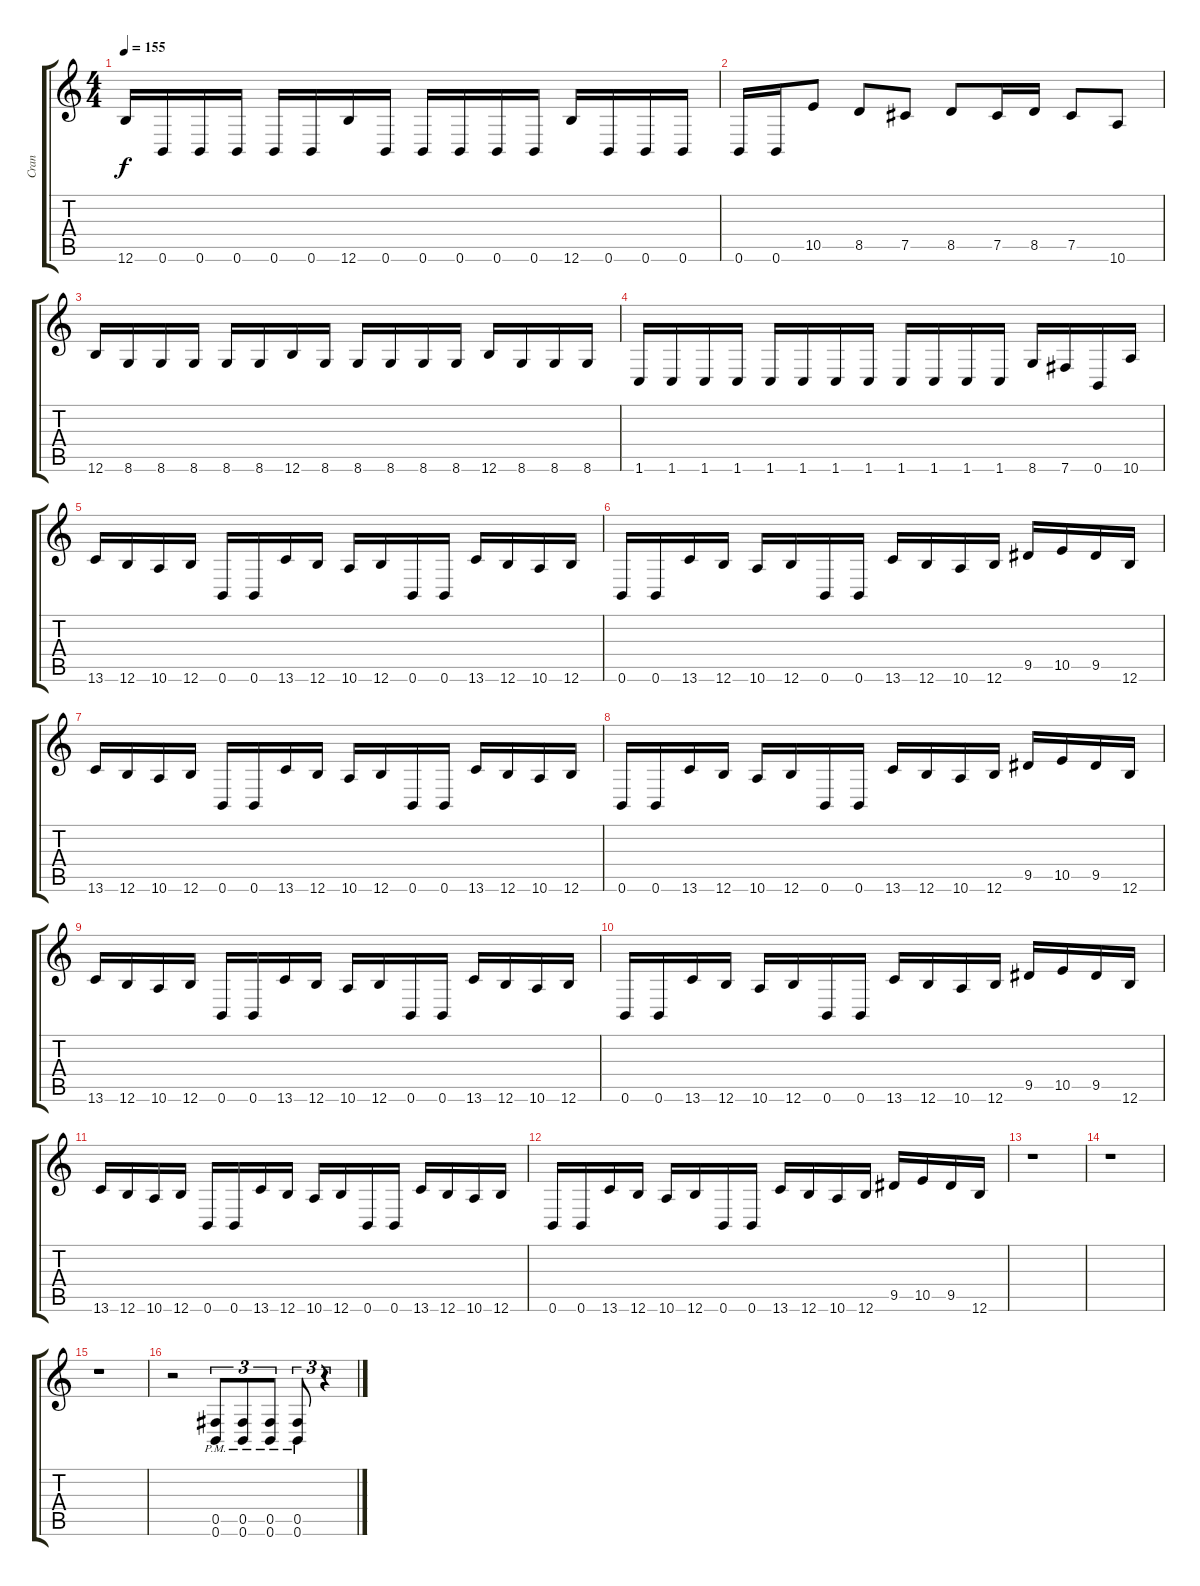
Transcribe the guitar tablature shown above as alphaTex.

\track ("Cran" "Cran") {instrument distortionguitar}
\staff {score tabs}
\tuning (Db4 Ab3 E3 B2 Gb2 B1) {hide}
\ts (4 4)
\tempo 155
\clef g2
\ks c
12.6.16{dy f} 0.6.16 0.6.16 0.6.16 0.6.16 0.6.16 12.6.16 0.6.16 0.6.16 0.6.16 0.6.16 0.6.16 12.6.16 0.6.16 0.6.16 0.6.16 |
0.6.16 0.6.16 10.5.8 8.5.8 7.5.8 8.5.8 7.5.16 8.5.16 7.5.8 10.6.8 |
12.6.16 8.6.16 8.6.16 8.6.16 8.6.16 8.6.16 12.6.16 8.6.16 8.6.16 8.6.16 8.6.16 8.6.16 12.6.16 8.6.16 8.6.16 8.6.16 |
1.6.16 1.6.16 1.6.16 1.6.16 1.6.16 1.6.16 1.6.16 1.6.16 1.6.16 1.6.16 1.6.16 1.6.16 8.6.16 7.6.16 0.6.16 10.6.16 |
13.6.16 12.6.16 10.6.16 12.6.16 0.6.16 0.6.16 13.6.16 12.6.16 10.6.16 12.6.16 0.6.16 0.6.16 13.6.16 12.6.16 10.6.16 12.6.16 |
0.6.16 0.6.16 13.6.16 12.6.16 10.6.16 12.6.16 0.6.16 0.6.16 13.6.16 12.6.16 10.6.16 12.6.16 9.5.16 10.5.16 9.5.16 12.6.16 |
13.6.16 12.6.16 10.6.16 12.6.16 0.6.16 0.6.16 13.6.16 12.6.16 10.6.16 12.6.16 0.6.16 0.6.16 13.6.16 12.6.16 10.6.16 12.6.16 |
0.6.16 0.6.16 13.6.16 12.6.16 10.6.16 12.6.16 0.6.16 0.6.16 13.6.16 12.6.16 10.6.16 12.6.16 9.5.16 10.5.16 9.5.16 12.6.16 |
13.6.16 12.6.16 10.6.16 12.6.16 0.6.16 0.6.16 13.6.16 12.6.16 10.6.16 12.6.16 0.6.16 0.6.16 13.6.16 12.6.16 10.6.16 12.6.16 |
0.6.16 0.6.16 13.6.16 12.6.16 10.6.16 12.6.16 0.6.16 0.6.16 13.6.16 12.6.16 10.6.16 12.6.16 9.5.16 10.5.16 9.5.16 12.6.16 |
13.6.16 12.6.16 10.6.16 12.6.16 0.6.16 0.6.16 13.6.16 12.6.16 10.6.16 12.6.16 0.6.16 0.6.16 13.6.16 12.6.16 10.6.16 12.6.16 |
0.6.16 0.6.16 13.6.16 12.6.16 10.6.16 12.6.16 0.6.16 0.6.16 13.6.16 12.6.16 10.6.16 12.6.16 9.5.16 10.5.16 9.5.16 12.6.16 |
r.1 |
r.1 |
r.1 |
r.2 (0.5{pm} 0.6{pm}).8{tu (3 2) instrument distortionguitar} (0.5{pm} 0.6{pm}).8{tu (3 2)} (0.5{pm} 0.6{pm}).8{tu (3 2)} (0.5{pm} 0.6{pm}).8{tu (3 2)} r.4{tu (3 2)}
